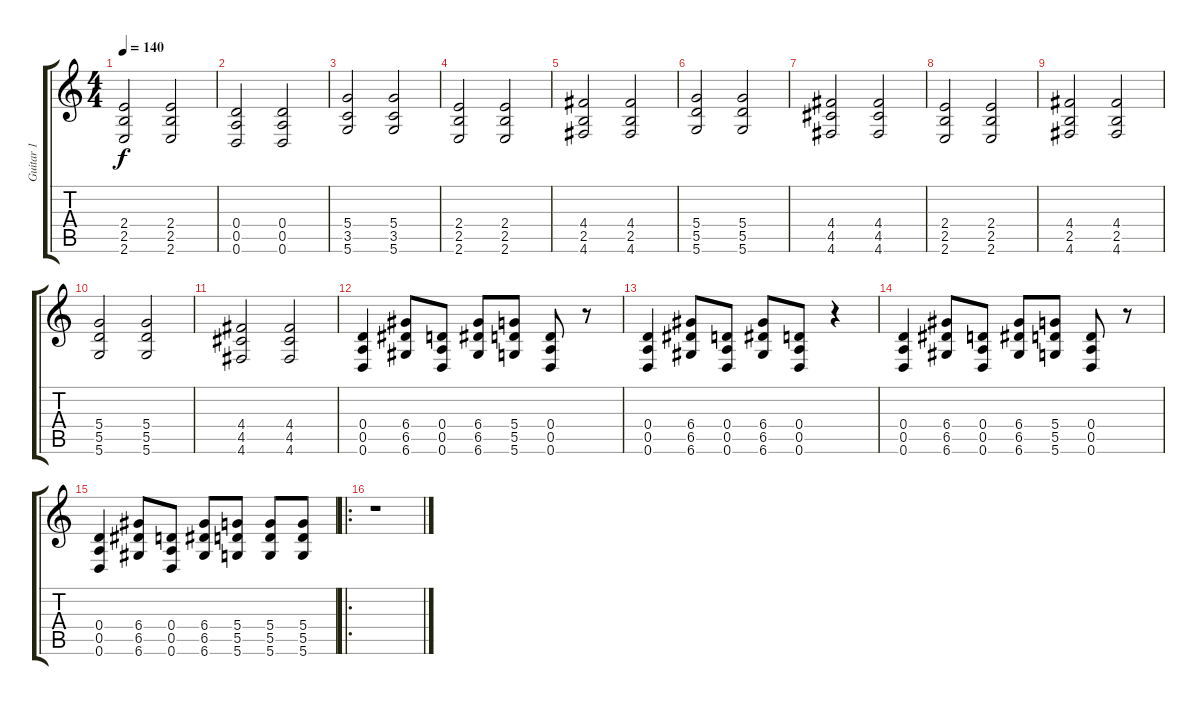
\track ("Guitar 1" "Guitar 1") {instrument distortionguitar}
\staff {score tabs}
\tuning (E4 B3 G3 D3 A2 D2) {hide}
\ts (4 4)
\tempo 140
\clef g2
\ks c
(2.4 2.5 2.6).2{dy f} (2.4 2.5 2.6).2 |
(0.4 0.5 0.6).2 (0.4 0.5 0.6).2 |
(5.4 3.5 5.6).2 (5.4 3.5 5.6).2 |
(2.4 2.5 2.6).2 (2.4 2.5 2.6).2 |
(4.4 2.5 4.6).2 (4.4 2.5 4.6).2 |
(5.4 5.5 5.6).2 (5.4 5.5 5.6).2 |
(4.4 4.5 4.6).2 (4.4 4.5 4.6).2 |
(2.4 2.5 2.6).2 (2.4 2.5 2.6).2 |
(4.4 2.5 4.6).2 (4.4 2.5 4.6).2 |
(5.4 5.5 5.6).2 (5.4 5.5 5.6).2 |
(4.4 4.5 4.6).2 (4.4 4.5 4.6).2 |
(0.4 0.5 0.6).4 (6.4 6.5 6.6).8 (0.4 0.5 0.6).8 (6.4 6.5 6.6).8 (5.4 5.5 5.6).8 (0.4 0.5 0.6).8 r.8 |
(0.4 0.5 0.6).4 (6.4 6.5 6.6).8 (0.4 0.5 0.6).8 (6.4 6.5 6.6).8 (0.4 0.5 0.6).8 r.4 |
(0.4 0.5 0.6).4 (6.4 6.5 6.6).8 (0.4 0.5 0.6).8 (6.4 6.5 6.6).8 (5.4 5.5 5.6).8 (0.4 0.5 0.6).8 r.8 |
(0.4 0.5 0.6).4 (6.4 6.5 6.6).8 (0.4 0.5 0.6).8 (6.4 6.5 6.6).8 (5.4 5.5 5.6).8 (5.4 5.5 5.6).8 (5.4 5.5 5.6).8 |
\ro
r.1
